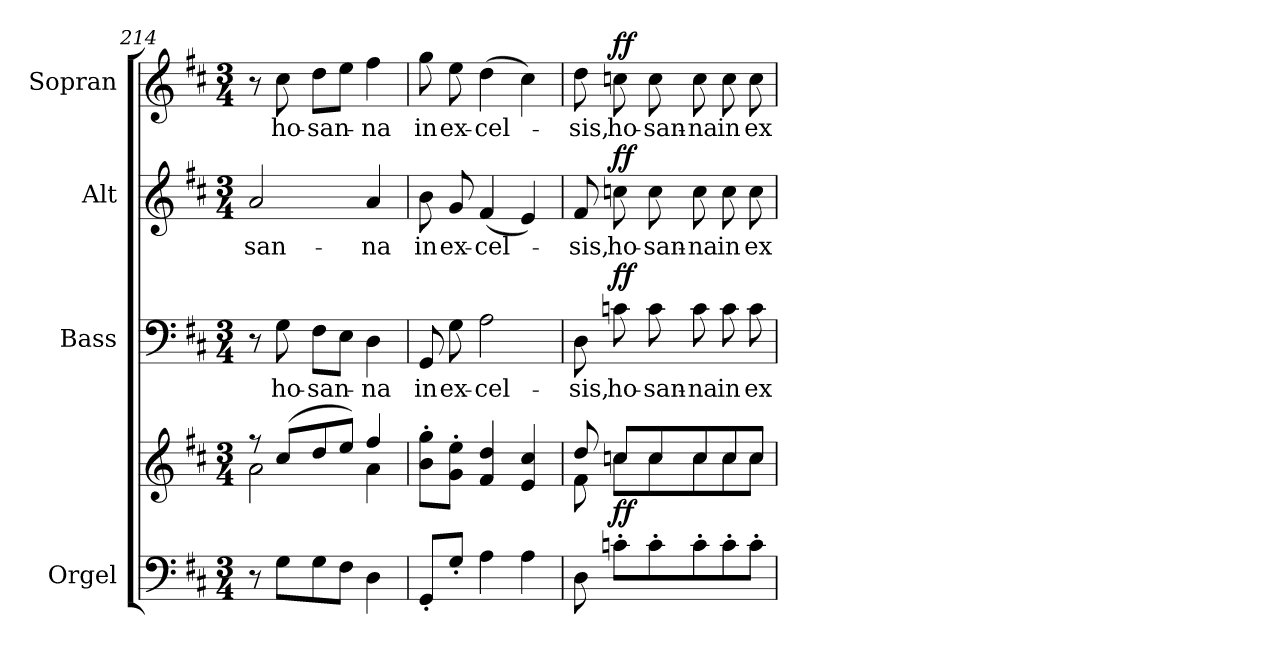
**kern	**kern	**dynam	**kern	**text	**dynam	**kern	**text	**dynam	**kern	**text	**dynam
*part4	*part4	*part4	*part3	*part3	*part3	*part2	*part2	*part2	*part1	*part1	*part1
*staff5	*staff4	*staff4/5	*staff3	*staff3	*staff3	*staff2	*staff2	*staff2	*staff1	*staff1	*staff1
*I"Orgel	*	*	*I"Bass	*	*	*I"Alt	*	*	*I"Sopran	*	*
*	*	*	*I'B.	*	*	*I'A.	*	*	*I'S.	*	*
*clefF4	*clefG2	*	*clefF4	*	*	*clefG2	*	*	*clefG2	*	*
*k[f#c#]	*k[f#c#]	*	*k[f#c#]	*	*	*k[f#c#]	*	*	*k[f#c#]	*	*
*D:	*D:	*	*D:	*	*	*D:	*	*	*D:	*	*
*M3/4	*M3/4	*	*M3/4	*	*	*M3/4	*	*	*M3/4	*	*
=214	=214	=214	=214	=214	=214	=214	=214	=214	=214	=214	=214
*	*^	*	*	*	*	*	*	*	*	*	*
!	!	!	!	!	!	!	!	!LO:LY:b	!	!	!	!
8r	8ree	2a\	.	8r	.	.	2a/	-san-	.	8r	.	.
!	!	!	!	!	!LO:LY:b	!	!	!	!	!	!LO:LY:b	!
8G\L	(>8cc#/L	.	.	8G\	ho-	.	.	.	.	8cc#\	ho-	.
!	!	!	!	!	!LO:LY:b	!	!	!	!	!	!LO:LY:b	!
8G\	8dd/	.	.	8F#\L	-san-	.	.	.	.	8dd\L	-san-	.
8F#\J	8ee/J)	.	.	8E\J	.	.	.	.	.	8ee\J	.	.
!	!	!	!	!	!LO:LY:b	!	!	!LO:LY:b	!	!	!LO:LY:b	!
4D\	4ff#/	4a\	.	4D\	-na	.	4a/	-na	.	4ff#\	-na	.
=215	=215	=215	=215	=215	=215	=215	=215	=215	=215	=215	=215	=215
!	!	!	!	!	!LO:LY:b	!	!	!LO:LY:b	!	!	!LO:LY:b	!
*	*v	*v	*	*	*	*	*	*	*	*	*	*
8GG'</L	8b\'> 8gg\'>L	.	8GG/	in	.	8b\	in	.	8gg\	in	.
!	!	!	!	!LO:LY:b	!	!	!LO:LY:b	!	!	!LO:LY:b	!
8G'</J	8g\'> 8ee\'>J	.	8G\	ex-	.	8g/	ex-	.	8ee\	ex-	.
!	!	!	!	!LO:LY:b	!	!	!LO:LY:b	!	!	!LO:LY:b	!
4A\	4f#/ 4dd/	.	2A\	-cel-	.	(<4f#/	-cel-	.	(>4dd\	-cel-	.
4A\	4e/ 4cc#/	.	.	.	.	4e/)	.	.	4cc#\)	.	.
=216	=216	=216	=216	=216	=216	=216	=216	=216	=216	=216	=216
*	*^	*	*	*	*	*	*	*	*	*	*
!	!	!	!	!	!LO:LY:b	!	!	!LO:LY:b	!	!	!LO:LY:b	!
8D\	8dd/	8f#\	.	8D\	-sis,	.	8f#/	-sis,	.	8dd\	-sis,	.
!	!	!	!LO:DY:b	!	!LO:LY:b	!LO:DY:a	!	!LO:LY:b	!LO:DY:a	!	!LO:LY:b	!LO:DY:a
8cn'>\L	8ccn/L	8cc\L	ff	8cn\	ho-	ff	8ccn\	ho-	ff	8ccn\	ho-	ff
!	!	!	!	!	!LO:LY:b	!	!	!LO:LY:b	!	!	!LO:LY:b	!
8c'>\	8cc/	8cc\	.	8c\	-san-	.	8cc\	-san-	.	8cc\	-san-	.
!	!	!	!	!	!LO:LY:b	!	!	!LO:LY:b	!	!	!LO:LY:b	!
8c'>\	8cc/	8cc\	.	8c\	-na	.	8cc\	-na	.	8cc\	-na	.
!	!	!	!	!	!LO:LY:b	!	!	!LO:LY:b	!	!	!LO:LY:b	!
8c'>\	8cc/	8cc\	.	8c\	in	.	8cc\	in	.	8cc\	in	.
!	!	!	!	!	!LO:LY:b	!	!	!LO:LY:b	!	!	!LO:LY:b	!
8c'>\J	8cc/J	8cc\J	.	8c\	ex-	.	8cc\	ex-	.	8cc\	ex-	.
*	*v	*v	*	*	*	*	*	*	*	*	*	*
=	=	=	=	=	=	=	=	=	=	=	=
*-	*-	*-	*-	*-	*-	*-	*-	*-	*-	*-	*-
